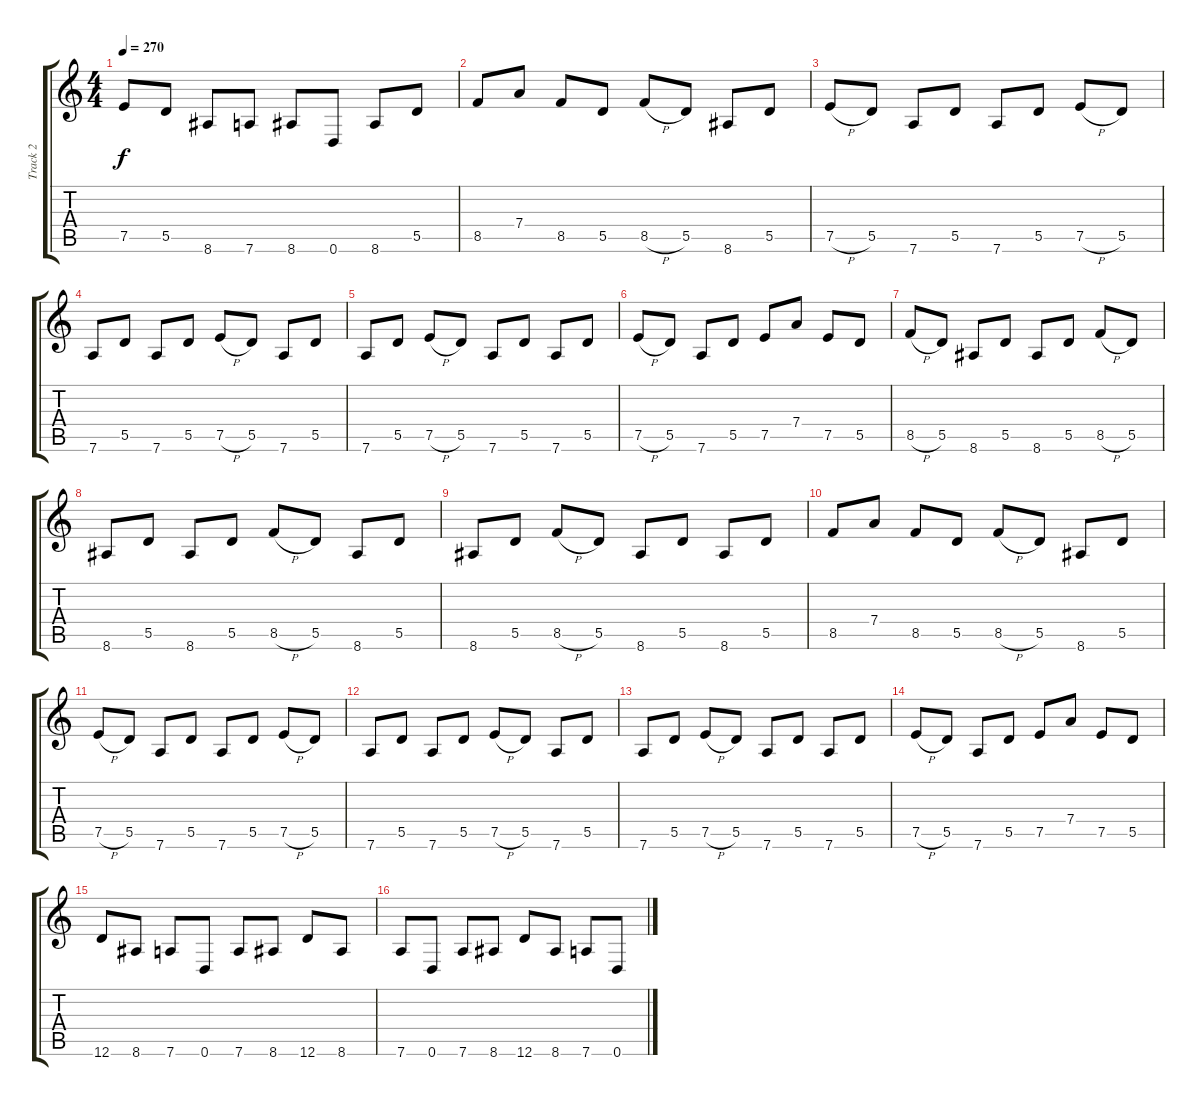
\track ("Track 2" "Track 2") {instrument overdrivenguitar}
\staff {score tabs}
\tuning (E4 B3 G3 D3 A2 D2) {hide}
\ts (4 4)
\tempo 270
\clef g2
\ks c
7.5.8{dy f} 5.5.8 8.6.8 7.6.8 8.6.8 0.6.8 8.6.8 5.5.8 |
8.5.8 7.4.8 8.5.8 5.5.8 8.5{h}.8 5.5.8 8.6.8 5.5.8 |
7.5{h}.8 5.5.8 7.6.8 5.5.8 7.6.8 5.5.8 7.5{h}.8 5.5.8 |
7.6.8 5.5.8 7.6.8 5.5.8 7.5{h}.8 5.5.8 7.6.8 5.5.8 |
7.6.8 5.5.8 7.5{h}.8 5.5.8 7.6.8 5.5.8 7.6.8 5.5.8 |
7.5{h}.8 5.5.8 7.6.8 5.5.8 7.5.8 7.4.8 7.5.8 5.5.8 |
8.5{h}.8 5.5.8 8.6.8 5.5.8 8.6.8 5.5.8 8.5{h}.8 5.5.8 |
8.6.8 5.5.8 8.6.8 5.5.8 8.5{h}.8 5.5.8 8.6.8 5.5.8 |
8.6.8 5.5.8 8.5{h}.8 5.5.8 8.6.8 5.5.8 8.6.8 5.5.8 |
8.5.8 7.4.8 8.5.8 5.5.8 8.5{h}.8 5.5.8 8.6.8 5.5.8 |
7.5{h}.8 5.5.8 7.6.8 5.5.8 7.6.8 5.5.8 7.5{h}.8 5.5.8 |
7.6.8 5.5.8 7.6.8 5.5.8 7.5{h}.8 5.5.8 7.6.8 5.5.8 |
7.6.8 5.5.8 7.5{h}.8 5.5.8 7.6.8 5.5.8 7.6.8 5.5.8 |
7.5{h}.8 5.5.8 7.6.8 5.5.8 7.5.8 7.4.8 7.5.8 5.5.8 |
12.6.8 8.6.8 7.6.8 0.6.8 7.6.8 8.6.8 12.6.8 8.6.8 |
7.6.8 0.6.8 7.6.8 8.6.8 12.6.8 8.6.8 7.6.8 0.6.8
